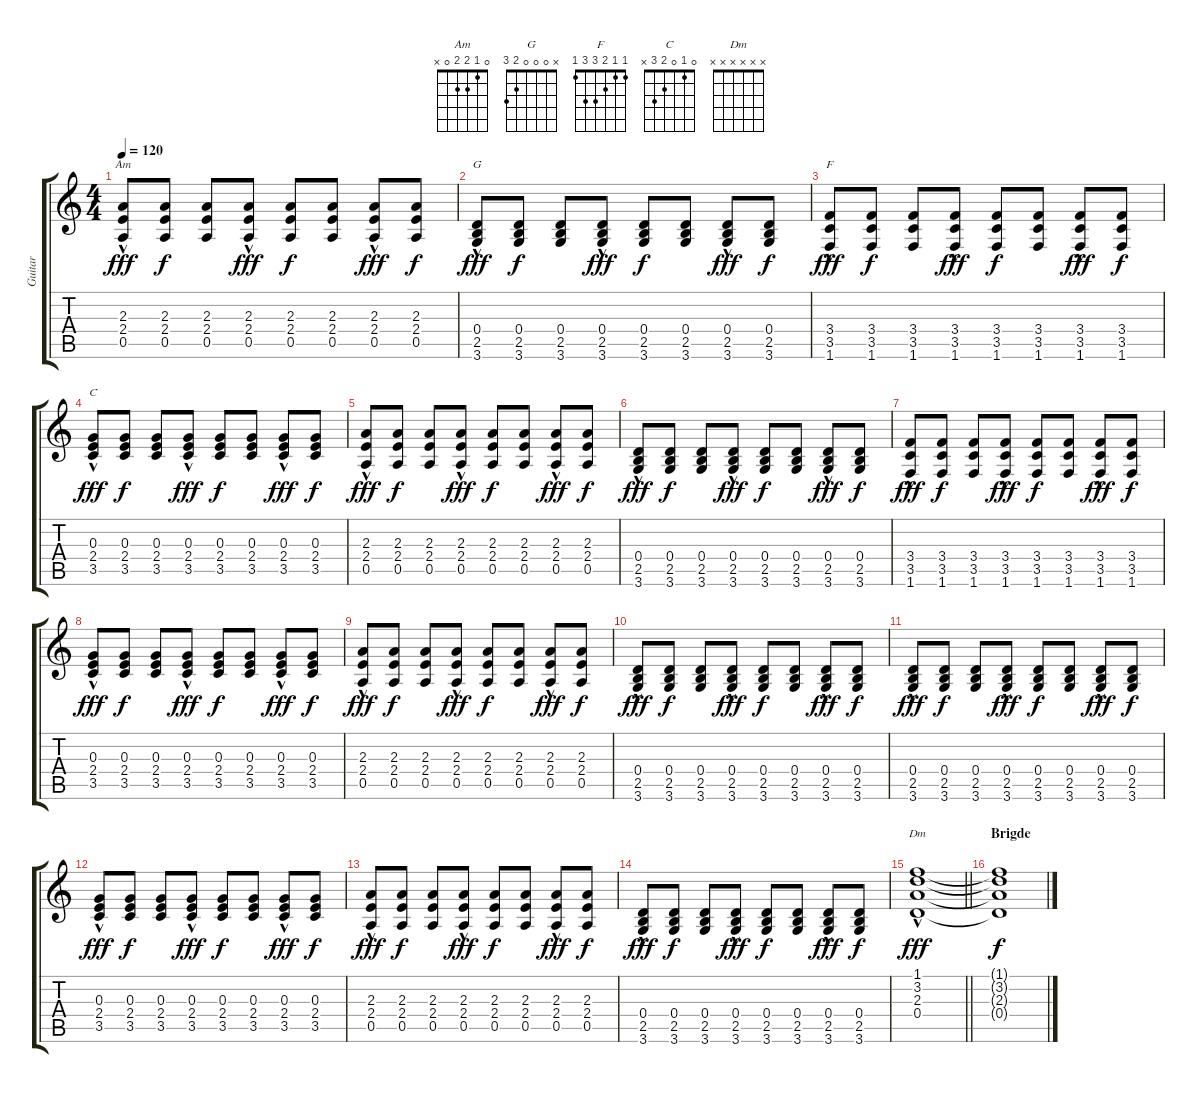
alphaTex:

\track ("Guitar" "Guitar") {instrument acousticguitarnylon}
\staff {score tabs}
\tuning (E4 B3 G3 D3 A2 E2) {hide}
\chord ("Am" 0 1 2 2 0 x)
\chord ("G" x 0 0 0 2 3)
\chord ("F" 1 1 2 3 3 1)
\chord ("C" 0 1 0 2 3 x)
\chord ("Dm" x x x x x x)
\ts (4 4)
\tempo 120
\clef g2
\ks c
(2.3{hac} 2.4{hac} 0.5{hac}).8{ch "Am" dy fff} (2.3 2.4 0.5).8{dy f} (2.3 2.4 0.5).8 (2.3{hac} 2.4{hac} 0.5{hac}).8{dy fff} (2.3 2.4 0.5).8{dy f} (2.3 2.4 0.5).8 (2.3{hac} 2.4{hac} 0.5{hac}).8{dy fff} (2.3 2.4 0.5).8{dy f} |
(0.4{hac} 2.5{hac} 3.6{hac}).8{ch "G" dy fff} (0.4 2.5 3.6).8{dy f} (0.4 2.5 3.6).8 (0.4{hac} 2.5{hac} 3.6{hac}).8{dy fff} (0.4 2.5 3.6).8{dy f} (0.4 2.5 3.6).8 (0.4{hac} 2.5{hac} 3.6{hac}).8{dy fff} (0.4 2.5 3.6).8{dy f} |
(3.4{hac} 3.5{hac} 1.6{hac}).8{ch "F" dy fff} (3.4 3.5 1.6).8{dy f} (3.4 3.5 1.6).8 (3.4{hac} 3.5{hac} 1.6{hac}).8{dy fff} (3.4 3.5 1.6).8{dy f} (3.4 3.5 1.6).8 (3.4{hac} 3.5{hac} 1.6{hac}).8{dy fff} (3.4 3.5 1.6).8{dy f} |
(0.3{hac} 2.4{hac} 3.5{hac}).8{ch "C" dy fff} (0.3 2.4 3.5).8{dy f} (0.3 2.4 3.5).8 (0.3{hac} 2.4{hac} 3.5{hac}).8{dy fff} (0.3 2.4 3.5).8{dy f} (0.3 2.4 3.5).8 (0.3{hac} 2.4{hac} 3.5{hac}).8{dy fff} (0.3 2.4 3.5).8{dy f} |
(2.3{hac} 2.4{hac} 0.5{hac}).8{dy fff} (2.3 2.4 0.5).8{dy f} (2.3 2.4 0.5).8 (2.3{hac} 2.4{hac} 0.5{hac}).8{dy fff} (2.3 2.4 0.5).8{dy f} (2.3 2.4 0.5).8 (2.3{hac} 2.4{hac} 0.5{hac}).8{dy fff} (2.3 2.4 0.5).8{dy f} |
(0.4{hac} 2.5{hac} 3.6{hac}).8{dy fff} (0.4 2.5 3.6).8{dy f} (0.4 2.5 3.6).8 (0.4{hac} 2.5{hac} 3.6{hac}).8{dy fff} (0.4 2.5 3.6).8{dy f} (0.4 2.5 3.6).8 (0.4{hac} 2.5{hac} 3.6{hac}).8{dy fff} (0.4 2.5 3.6).8{dy f} |
(3.4{hac} 3.5{hac} 1.6{hac}).8{dy fff} (3.4 3.5 1.6).8{dy f} (3.4 3.5 1.6).8 (3.4{hac} 3.5{hac} 1.6{hac}).8{dy fff} (3.4 3.5 1.6).8{dy f} (3.4 3.5 1.6).8 (3.4{hac} 3.5{hac} 1.6{hac}).8{dy fff} (3.4 3.5 1.6).8{dy f} |
(0.3{hac} 2.4{hac} 3.5{hac}).8{dy fff} (0.3 2.4 3.5).8{dy f} (0.3 2.4 3.5).8 (0.3{hac} 2.4{hac} 3.5{hac}).8{dy fff} (0.3 2.4 3.5).8{dy f} (0.3 2.4 3.5).8 (0.3{hac} 2.4{hac} 3.5{hac}).8{dy fff} (0.3 2.4 3.5).8{dy f} |
(2.3{hac} 2.4{hac} 0.5{hac}).8{dy fff} (2.3 2.4 0.5).8{dy f} (2.3 2.4 0.5).8 (2.3{hac} 2.4{hac} 0.5{hac}).8{dy fff} (2.3 2.4 0.5).8{dy f} (2.3 2.4 0.5).8 (2.3{hac} 2.4{hac} 0.5{hac}).8{dy fff} (2.3 2.4 0.5).8{dy f} |
(0.4{hac} 2.5{hac} 3.6{hac}).8{dy fff} (0.4 2.5 3.6).8{dy f} (0.4 2.5 3.6).8 (0.4{hac} 2.5{hac} 3.6{hac}).8{dy fff} (0.4 2.5 3.6).8{dy f} (0.4 2.5 3.6).8 (0.4{hac} 2.5{hac} 3.6{hac}).8{dy fff} (0.4 2.5 3.6).8{dy f} |
(0.4{hac} 2.5{hac} 3.6{hac}).8{dy fff} (0.4 2.5 3.6).8{dy f} (0.4 2.5 3.6).8 (0.4{hac} 2.5{hac} 3.6{hac}).8{dy fff} (0.4 2.5 3.6).8{dy f} (0.4 2.5 3.6).8 (0.4{hac} 2.5{hac} 3.6{hac}).8{dy fff} (0.4 2.5 3.6).8{dy f} |
(0.3{hac} 2.4{hac} 3.5{hac}).8{dy fff} (0.3 2.4 3.5).8{dy f} (0.3 2.4 3.5).8 (0.3{hac} 2.4{hac} 3.5{hac}).8{dy fff} (0.3 2.4 3.5).8{dy f} (0.3 2.4 3.5).8 (0.3{hac} 2.4{hac} 3.5{hac}).8{dy fff} (0.3 2.4 3.5).8{dy f} |
(2.3{hac} 2.4{hac} 0.5{hac}).8{dy fff} (2.3 2.4 0.5).8{dy f} (2.3 2.4 0.5).8 (2.3{hac} 2.4{hac} 0.5{hac}).8{dy fff} (2.3 2.4 0.5).8{dy f} (2.3 2.4 0.5).8 (2.3{hac} 2.4{hac} 0.5{hac}).8{dy fff} (2.3 2.4 0.5).8{dy f} |
(0.4{hac} 2.5{hac} 3.6{hac}).8{dy fff} (0.4 2.5 3.6).8{dy f} (0.4 2.5 3.6).8 (0.4{hac} 2.5{hac} 3.6{hac}).8{dy fff} (0.4 2.5 3.6).8{dy f} (0.4 2.5 3.6).8 (0.4{hac} 2.5{hac} 3.6{hac}).8{dy fff} (0.4 2.5 3.6).8{dy f} |
\barLineRight lightlight
(1.1{hac} 3.2{hac} 2.3{hac} 0.4{hac}).1{ch "Dm" dy fff} |
\section ("" "Brigde")
(1.1{t} 3.2{t} 2.3{t} 0.4{t}).1{dy f}
